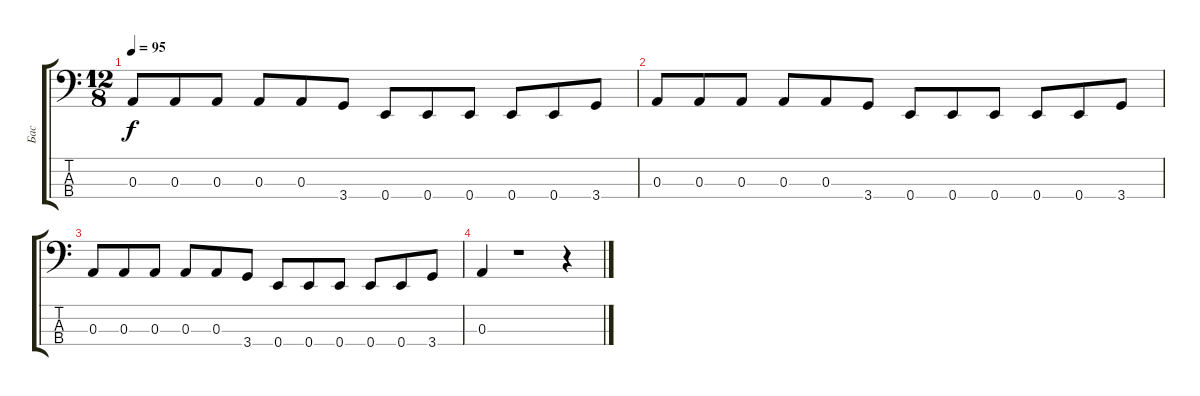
\track ("Бас" "Бас") {instrument electricbasspick}
\staff {score tabs}
\tuning (G2 D2 A1 E1) {hide}
\ts (12 8)
\tempo 95
\clef f4
\ks c
0.3.8{dy f} 0.3.8 0.3.8 0.3.8 0.3.8 3.4.8 0.4.8 0.4.8 0.4.8 0.4.8 0.4.8 3.4.8 |
0.3.8 0.3.8 0.3.8 0.3.8 0.3.8 3.4.8 0.4.8 0.4.8 0.4.8 0.4.8 0.4.8 3.4.8 |
0.3.8 0.3.8 0.3.8 0.3.8 0.3.8 3.4.8 0.4.8 0.4.8 0.4.8 0.4.8 0.4.8 3.4.8 |
0.3.4 r.1 r.4
